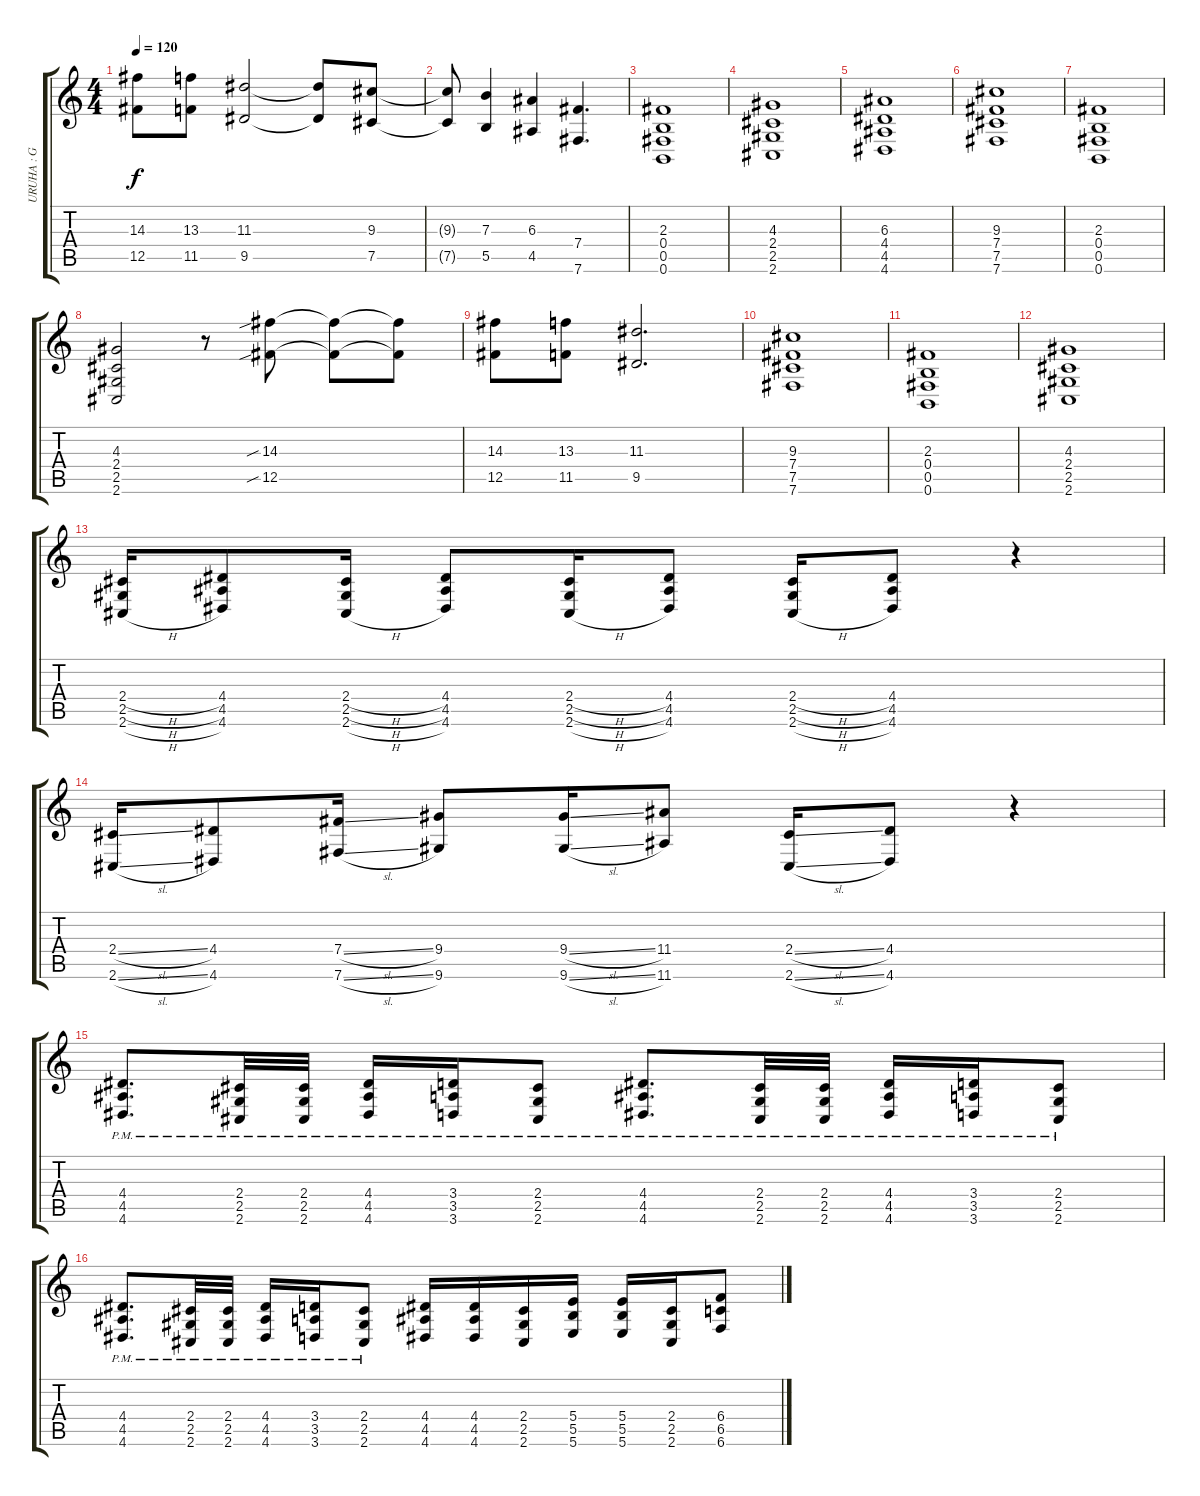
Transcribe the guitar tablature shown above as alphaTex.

\track ("URUHA : G u i t a R" "URUHA : G ") {instrument distortionguitar}
\staff {score tabs}
\tuning (Db4 Ab3 E3 B2 Gb2 B1) {hide}
\ts (4 4)
\tempo 120
\clef g2
\ks c
(14.3 12.5).8{dy f} (13.3 11.5).8 (11.3 9.5).2 (11.3{t} 9.5{t}).8 (9.3 7.5).8 |
(9.3{t} 7.5{t}).8 (7.3 5.5).4 (6.3 4.5).4 (7.4 7.6).4{d} |
(2.3 0.4 0.5 0.6).1 |
(4.3 2.4 2.5 2.6).1 |
(6.3 4.4 4.5 4.6).1 |
(9.3 7.4 7.5 7.6).1 |
(2.3 0.4 0.5 0.6).1 |
(4.3 2.4 2.5 2.6).2 r.8 (14.3{sib} 12.5{sib}).8 (14.3{t} 12.5{t}).8 (14.3{t} 12.5{t}).8 |
(14.3 12.5).8 (13.3 11.5).8 (11.3 9.5).2{d} |
(9.3 7.4 7.5 7.6).1 |
(2.3 0.4 0.5 0.6).1 |
(4.3 2.4 2.5 2.6).1 |
(2.4{h} 2.5{h} 2.6{h}).16 (4.4 4.5 4.6).8 (2.4{h} 2.5{h} 2.6{h}).16 (4.4 4.5 4.6).8 (2.4{h} 2.5{h} 2.6{h}).16 (4.4 4.5 4.6).8 (2.4{h} 2.5{h} 2.6{h}).16 (4.4 4.5 4.6).8 r.4 |
(2.4{sl} 2.6{sl}).16 (4.4 4.6).8 (7.4{sl} 7.6{sl}).16 (9.4 9.6).8 (9.4{sl} 9.6{sl}).16 (11.4 11.6).8 (2.4{sl} 2.6{sl}).16 (4.4 4.6).8 r.4 |
(4.4{pm} 4.5{pm} 4.6{pm}).8{d} (2.4{pm} 2.5{pm} 2.6{pm}).32 (2.4{pm} 2.5{pm} 2.6{pm}).32 (4.4{pm} 4.5{pm} 4.6{pm}).16 (3.4{pm} 3.5{pm} 3.6{pm}).16 (2.4{pm} 2.5{pm} 2.6{pm}).8 (4.4{pm} 4.5{pm} 4.6{pm}).8{d} (2.4{pm} 2.5{pm} 2.6{pm}).32 (2.4{pm} 2.5{pm} 2.6{pm}).32 (4.4{pm} 4.5{pm} 4.6{pm}).16 (3.4{pm} 3.5{pm} 3.6{pm}).16 (2.4{pm} 2.5{pm} 2.6{pm}).8 |
(4.4{pm} 4.5{pm} 4.6{pm}).8{d} (2.4{pm} 2.5{pm} 2.6{pm}).32 (2.4{pm} 2.5{pm} 2.6{pm}).32 (4.4{pm} 4.5{pm} 4.6{pm}).16 (3.4{pm} 3.5{pm} 3.6{pm}).16 (2.4{pm} 2.5{pm} 2.6{pm}).8 (4.4 4.5 4.6).16 (4.4 4.5 4.6).16 (2.4 2.5 2.6).16 (5.4 5.5 5.6).16 (5.4 5.5 5.6).16 (2.4 2.5 2.6).16 (6.4 6.5 6.6).8
